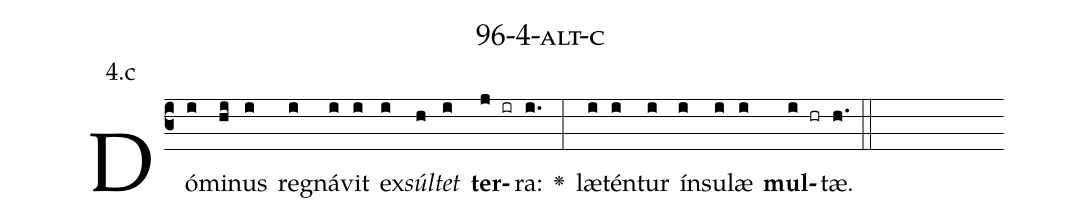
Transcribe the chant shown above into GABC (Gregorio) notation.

name: 96-4-alt-c;
annotation: 4.c;
%%
(c3)Dó(i)mi(hi)nus(i) re(i)gná(i)vit(i) ex(i)<i>súl</i>(h)<i>tet</i>(i) <b>ter</b>(j ir)ra:(i.) <v>\greheightstar</v>(:) læ(i)tén(i)tur(i) ín(i)su(i)læ(i) <b>mul</b>(i hr)tæ.(h.) (::)


%E(i) u(i) o(i) u(i) a(i) e.(h.) (::)
